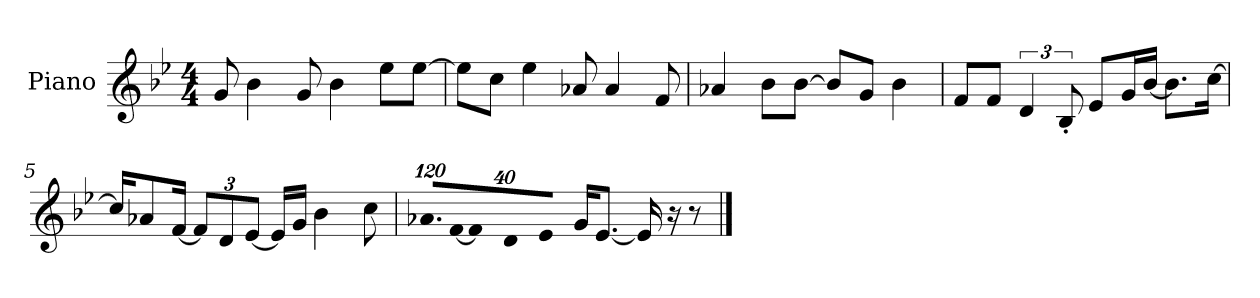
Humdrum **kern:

**kern
*part1
*staff1
*I"Piano
*I'P-no
*clefG2
*k[b-e-]
*M4/4
*MM90
=1
8g/
4b-\
8g/
4b-\
8ee-\L
[8ee-\J
=2
8ee-\L]
8cc\J
4ee-\
8a-X/
4a-/
8f/
=3
4a-X/
8b-\L
[8b-\J
8b-/L]
8g/J
4b-\
=4
8f/L
8f/J
6d/
12B-'/
8e-/L
16g/L
[16b-/JJ
8.b-\L]
[16cc\Jk
!!LO:LB:g=z
=5
16cc/KL]
8a-X/
[16f/Jk
*Xbrackettup
12f/L]
12d/
[12e-/J
16e-/LL]
16g/JJ
4b-\
8cc\
=6
!LO:N:vis=16.
960%103a-X/LL
!LO:N:vis=32
[640%23f/JK
!LO:N:vis=8
960%137f/]
!LO:N:vis=16
1920%137d/K
!LO:N:vis=8
960%137e-/J
16g/KL
[8.e-/J
16e-/]
16r
8r
==
*-
